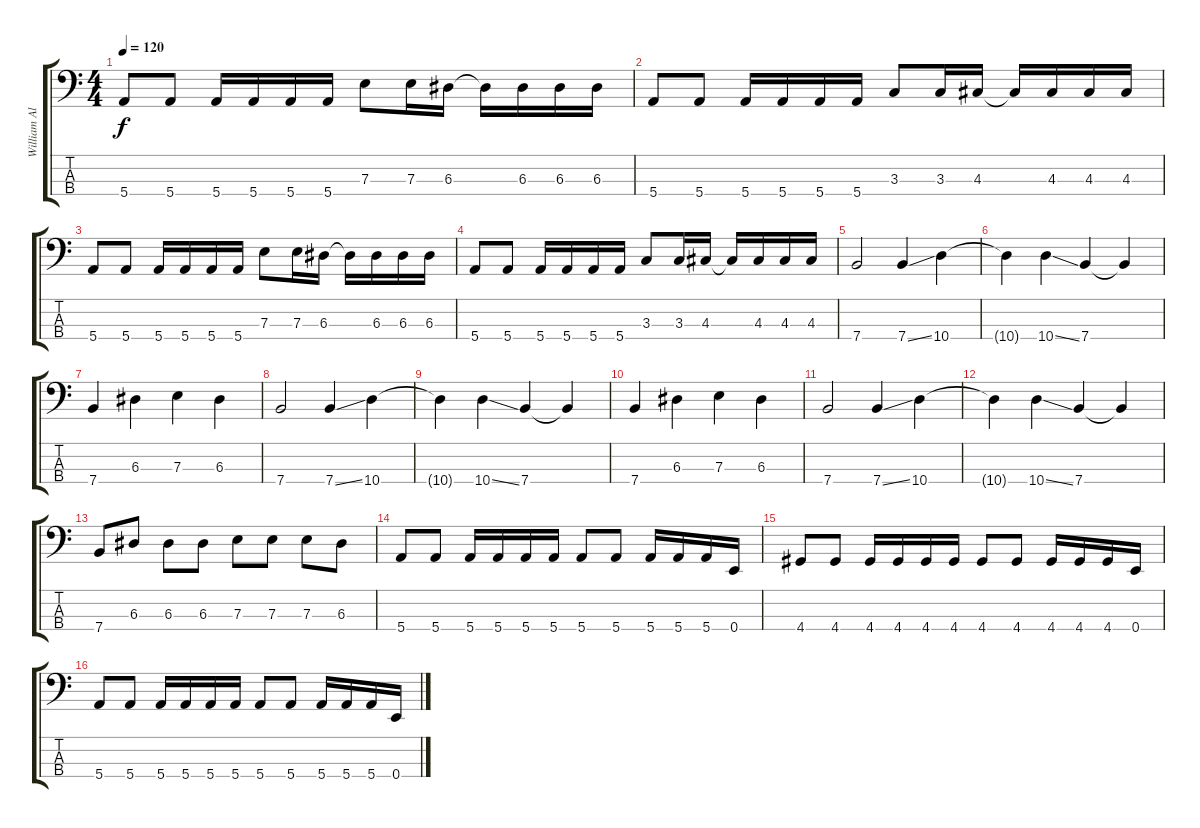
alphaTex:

\track ("William Allen" "William Al") {instrument electricbasspick}
\staff {score tabs}
\tuning (G2 D2 A1 E1) {hide}
\ts (4 4)
\tempo 120
\clef f4
\ks c
5.4.8{dy f} 5.4.8 5.4.16 5.4.16 5.4.16 5.4.16 7.3.8 7.3.16 6.3.16 6.3{t}.16 6.3.16 6.3.16 6.3.16 |
5.4.8 5.4.8 5.4.16 5.4.16 5.4.16 5.4.16 3.3.8 3.3.16 4.3.16 4.3{t}.16 4.3.16 4.3.16 4.3.16 |
5.4.8 5.4.8 5.4.16 5.4.16 5.4.16 5.4.16 7.3.8 7.3.16 6.3.16 6.3{t}.16 6.3.16 6.3.16 6.3.16 |
5.4.8 5.4.8 5.4.16 5.4.16 5.4.16 5.4.16 3.3.8 3.3.16 4.3.16 4.3{t}.16 4.3.16 4.3.16 4.3.16 |
7.4.2 7.4{ss}.4 10.4.4 |
10.4{t}.4 10.4{ss}.4 7.4.4 7.4{t}.4 |
7.4.4 6.3.4 7.3.4 6.3.4 |
7.4.2 7.4{ss}.4 10.4.4 |
10.4{t}.4 10.4{ss}.4 7.4.4 7.4{t}.4 |
7.4.4 6.3.4 7.3.4 6.3.4 |
7.4.2 7.4{ss}.4 10.4.4 |
10.4{t}.4 10.4{ss}.4 7.4.4 7.4{t}.4 |
7.4.8 6.3.8 6.3.8 6.3.8 7.3.8 7.3.8 7.3.8 6.3.8 |
5.4.8 5.4.8 5.4.16 5.4.16 5.4.16 5.4.16 5.4.8 5.4.8 5.4.16 5.4.16 5.4.16 0.4.16 |
4.4.8 4.4.8 4.4.16 4.4.16 4.4.16 4.4.16 4.4.8 4.4.8 4.4.16 4.4.16 4.4.16 0.4.16 |
5.4.8 5.4.8 5.4.16 5.4.16 5.4.16 5.4.16 5.4.8 5.4.8 5.4.16 5.4.16 5.4.16 0.4.16
